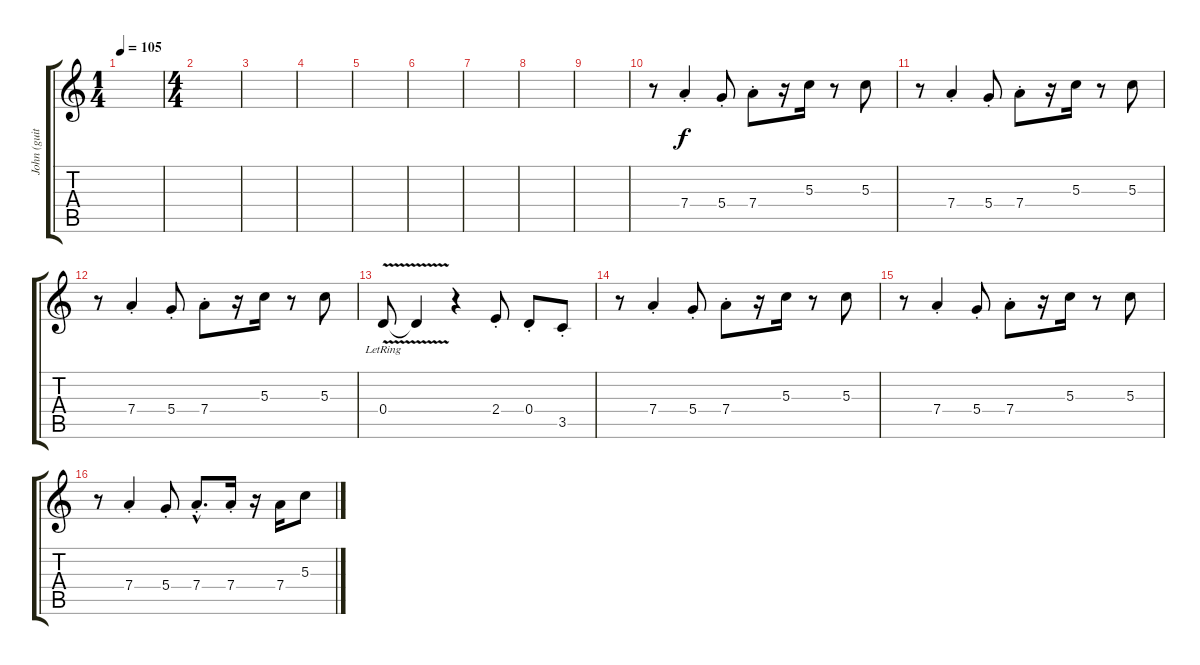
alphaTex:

\track ("John (guitar)" "John (guit") {instrument overdrivenguitar}
\staff {score tabs}
\tuning (E4 B3 G3 D3 A2 E2) {hide}
\ts (1 4)
\tempo 105
\clef g2
\ks c
|
\ts (4 4)
|
|
|
|
|
|
|
|
r.8 7.4{st}.4 5.4{st}.8 7.4{st}.8 r.16 5.3.16 r.8 5.3.8 |
r.8 7.4{st}.4 5.4{st}.8 7.4{st}.8 r.16 5.3.16 r.8 5.3.8 |
r.8 7.4{st}.4 5.4{st}.8 7.4{st}.8 r.16 5.3.16 r.8 5.3.8 |
0.4{v lr}.8 0.4{t}.4 r.4 2.4{st}.8 0.4{st}.8 3.5{st}.8 |
r.8 7.4{st}.4 5.4{st}.8 7.4{st}.8 r.16 5.3.16 r.8 5.3.8 |
r.8 7.4{st}.4 5.4{st}.8 7.4{st}.8 r.16 5.3.16 r.8 5.3.8 |
r.8 7.4{st}.4 5.4{st}.8 7.4{hac st}.8{d} 7.4{st}.16 r.16 7.4.16 5.3.8
